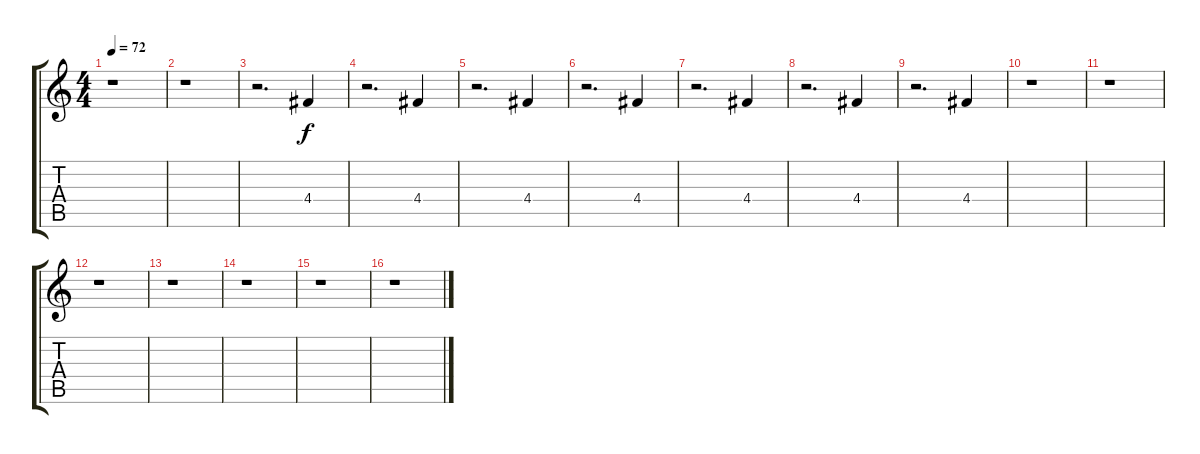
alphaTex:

\track "" {instrument acousticguitarnylon}
\staff {score tabs}
\tuning (E4 B3 G3 D3 A2 E2) {hide}
\ts (4 4)
\tempo 72
\clef g2
\ks c
r.1{dy f} |
r.1 |
r.2{d} 4.4.4 |
r.2{d} 4.4.4 |
r.2{d} 4.4.4 |
r.2{d} 4.4.4 |
r.2{d} 4.4.4 |
r.2{d} 4.4.4 |
r.2{d} 4.4.4 |
r.1 |
r.1 |
r.1 |
r.1 |
r.1 |
r.1 |
r.1
